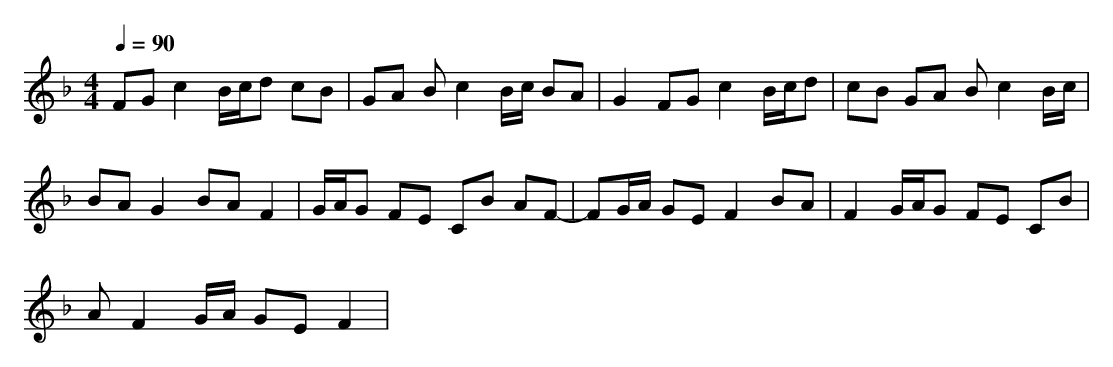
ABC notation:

X:1
T:
M: 4/4
L: 1/8
Q:1/4=90
K:F % 1 flats
FG c2 B/2c/2d cB|GA Bc2B/2c/2 BA|G2 FG c2 B/2c/2d|cB GA Bc2B/2c/2|
BA G2 BA F2|G/2A/2G FE CB AF-|FG/2A/2 GE F2 BA|F2 G/2A/2G FE CB|
AF2G/2A/2 GE F2|
